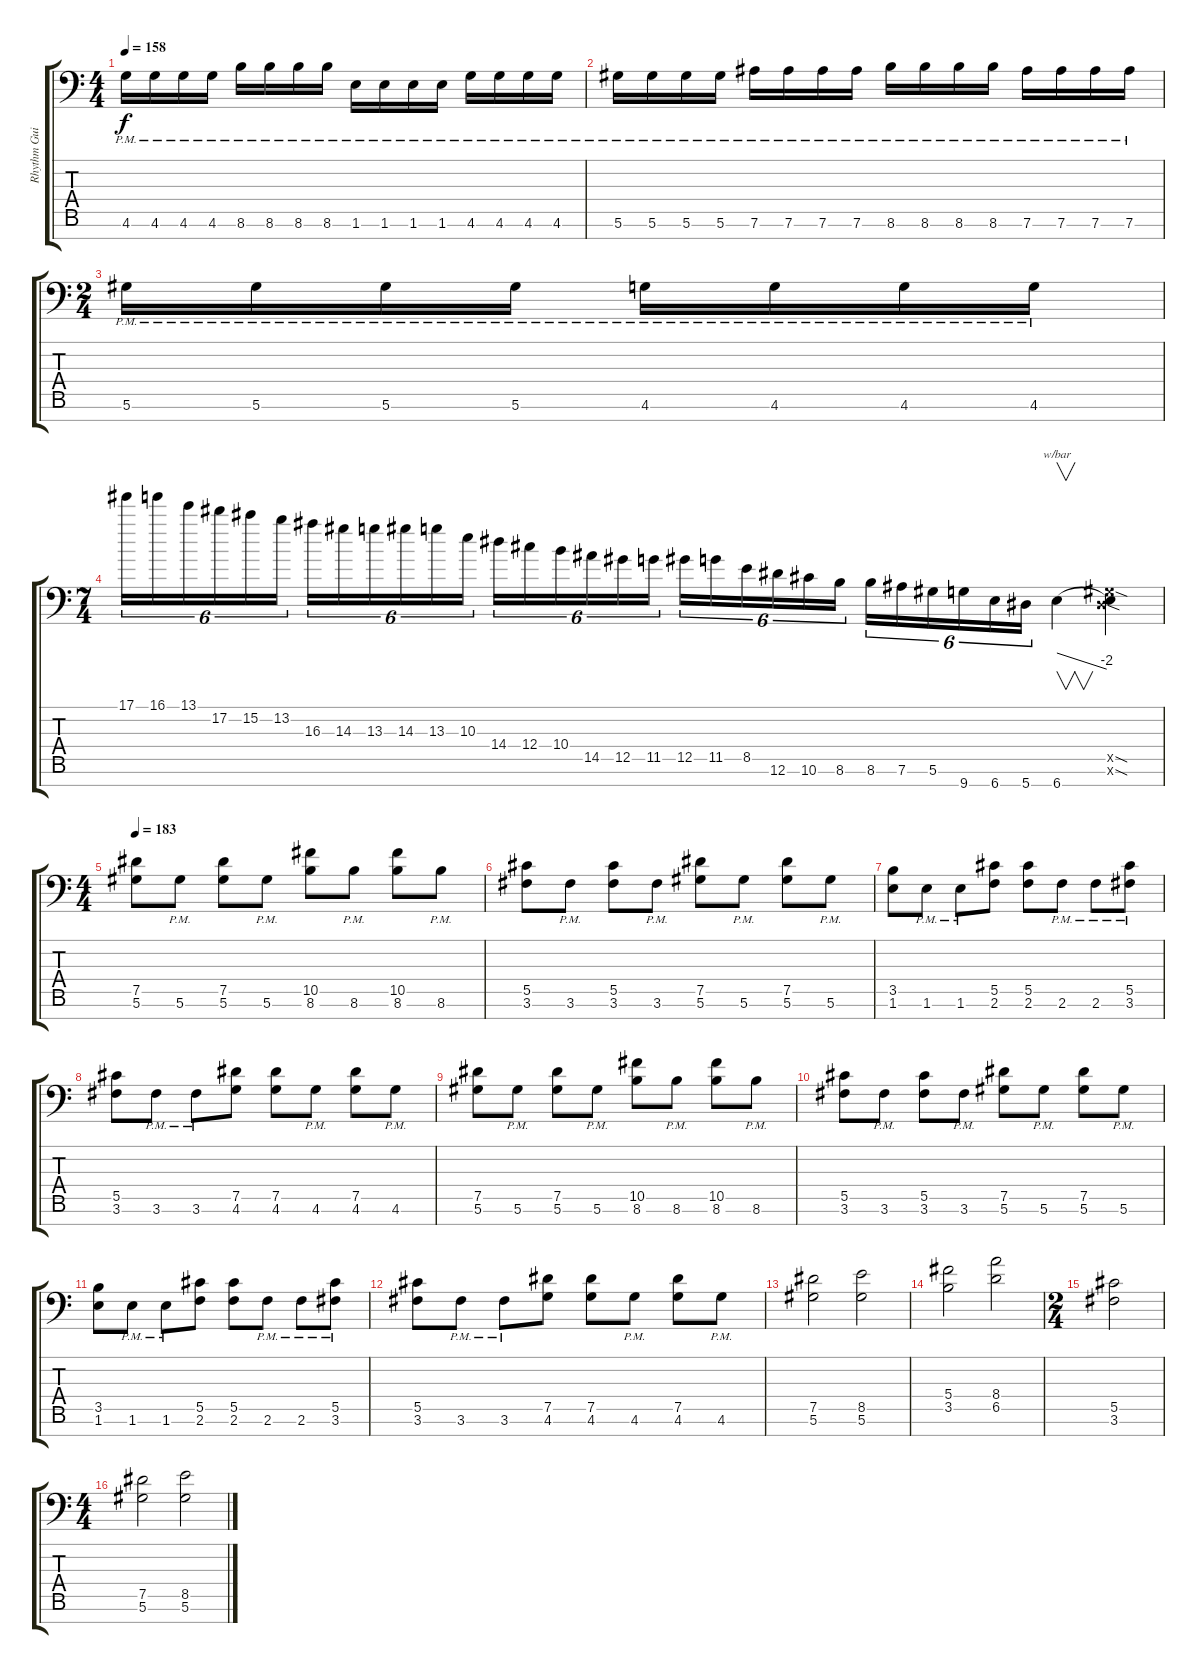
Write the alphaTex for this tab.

\track ("Rhythm Guitar" "Rhythm Gui") {instrument distortionguitar}
\staff {score tabs}
\tuning (Eb4 Bb3 Gb3 Db3 Ab2 Eb2 Bb1) {hide}
\ts (4 4)
\tempo 158
\clef f4
\ks c
4.6{pm}.16{dy f} 4.6{pm}.16 4.6{pm}.16 4.6{pm}.16 8.6{pm}.16 8.6{pm}.16 8.6{pm}.16 8.6{pm}.16 1.6{pm}.16 1.6{pm}.16 1.6{pm}.16 1.6{pm}.16 4.6{pm}.16 4.6{pm}.16 4.6{pm}.16 4.6{pm}.16 |
5.6{pm}.16 5.6{pm}.16 5.6{pm}.16 5.6{pm}.16 7.6{pm}.16 7.6{pm}.16 7.6{pm}.16 7.6{pm}.16 8.6{pm}.16 8.6{pm}.16 8.6{pm}.16 8.6{pm}.16 7.6{pm}.16 7.6{pm}.16 7.6{pm}.16 7.6{pm}.16 |
\ts (2 4)
5.6{pm}.16 5.6{pm}.16 5.6{pm}.16 5.6{pm}.16 4.6{pm}.16 4.6{pm}.16 4.6{pm}.16 4.6{pm}.16 |
\ts (7 4)
17.1.16{tu (6 4)} 16.1.16{tu (6 4)} 13.1.16{tu (6 4)} 17.2.16{tu (6 4)} 15.2.16{tu (6 4)} 13.2.16{tu (6 4)} 16.3.16{tu (6 4)} 14.3.16{tu (6 4)} 13.3.16{tu (6 4)} 14.3.16{tu (6 4)} 13.3.16{tu (6 4)} 10.3.16{tu (6 4)} 14.4.16{tu (6 4)} 12.4.16{tu (6 4)} 10.4.16{tu (6 4)} 14.5.16{tu (6 4)} 12.5.16{tu (6 4)} 11.5.16{tu (6 4)} 12.5.16{tu (6 4)} 11.5.16{tu (6 4)} 8.5.16{tu (6 4)} 12.6.16{tu (6 4)} 10.6.16{tu (6 4)} 8.6.16{tu (6 4)} 8.6.16{tu (6 4)} 7.6.16{tu (6 4)} 5.6.16{tu (6 4)} 9.7.16{tu (6 4)} 6.7.16{tu (6 4)} 5.7.16{tu (6 4)} 6.7.4{v tbe (dive default 0 0 60 -8)} (0.5{sod x} 0.6{sod x} 6.7{t}).4 |
\ts (4 4)
\tempo 183
(7.5 5.6).8 5.6{pm}.8 (7.5 5.6).8 5.6{pm}.8 (10.5 8.6).8 8.6{pm}.8 (10.5 8.6).8 8.6{pm}.8 |
(5.5 3.6).8 3.6{pm}.8 (5.5 3.6).8 3.6{pm}.8 (7.5 5.6).8 5.6{pm}.8 (7.5 5.6).8 5.6{pm}.8 |
(3.5 1.6).8 1.6{pm}.8 1.6{pm}.8 (5.5 2.6).8 (5.5 2.6).8 2.6{pm}.8 2.6{pm}.8 (5.5 3.6{pm}).8 |
(5.5 3.6).8 3.6{pm}.8 3.6{pm}.8 (7.5 4.6).8 (7.5 4.6).8 4.6{pm}.8 (7.5 4.6).8 4.6{pm}.8 |
(7.5 5.6).8 5.6{pm}.8 (7.5 5.6).8 5.6{pm}.8 (10.5 8.6).8 8.6{pm}.8 (10.5 8.6).8 8.6{pm}.8 |
(5.5 3.6).8 3.6{pm}.8 (5.5 3.6).8 3.6{pm}.8 (7.5 5.6).8 5.6{pm}.8 (7.5 5.6).8 5.6{pm}.8 |
(3.5 1.6).8 1.6{pm}.8 1.6{pm}.8 (5.5 2.6).8 (5.5 2.6).8 2.6{pm}.8 2.6{pm}.8 (5.5 3.6{pm}).8 |
(5.5 3.6).8 3.6{pm}.8 3.6{pm}.8 (7.5 4.6).8 (7.5 4.6).8 4.6{pm}.8 (7.5 4.6).8 4.6{pm}.8 |
(7.5 5.6).2 (8.5 5.6).2 |
(5.4 3.5).2 (8.4 6.5).2 |
\ts (2 4)
(5.5 3.6).2 |
\ts (4 4)
(7.5 5.6).2 (8.5 5.6).2
